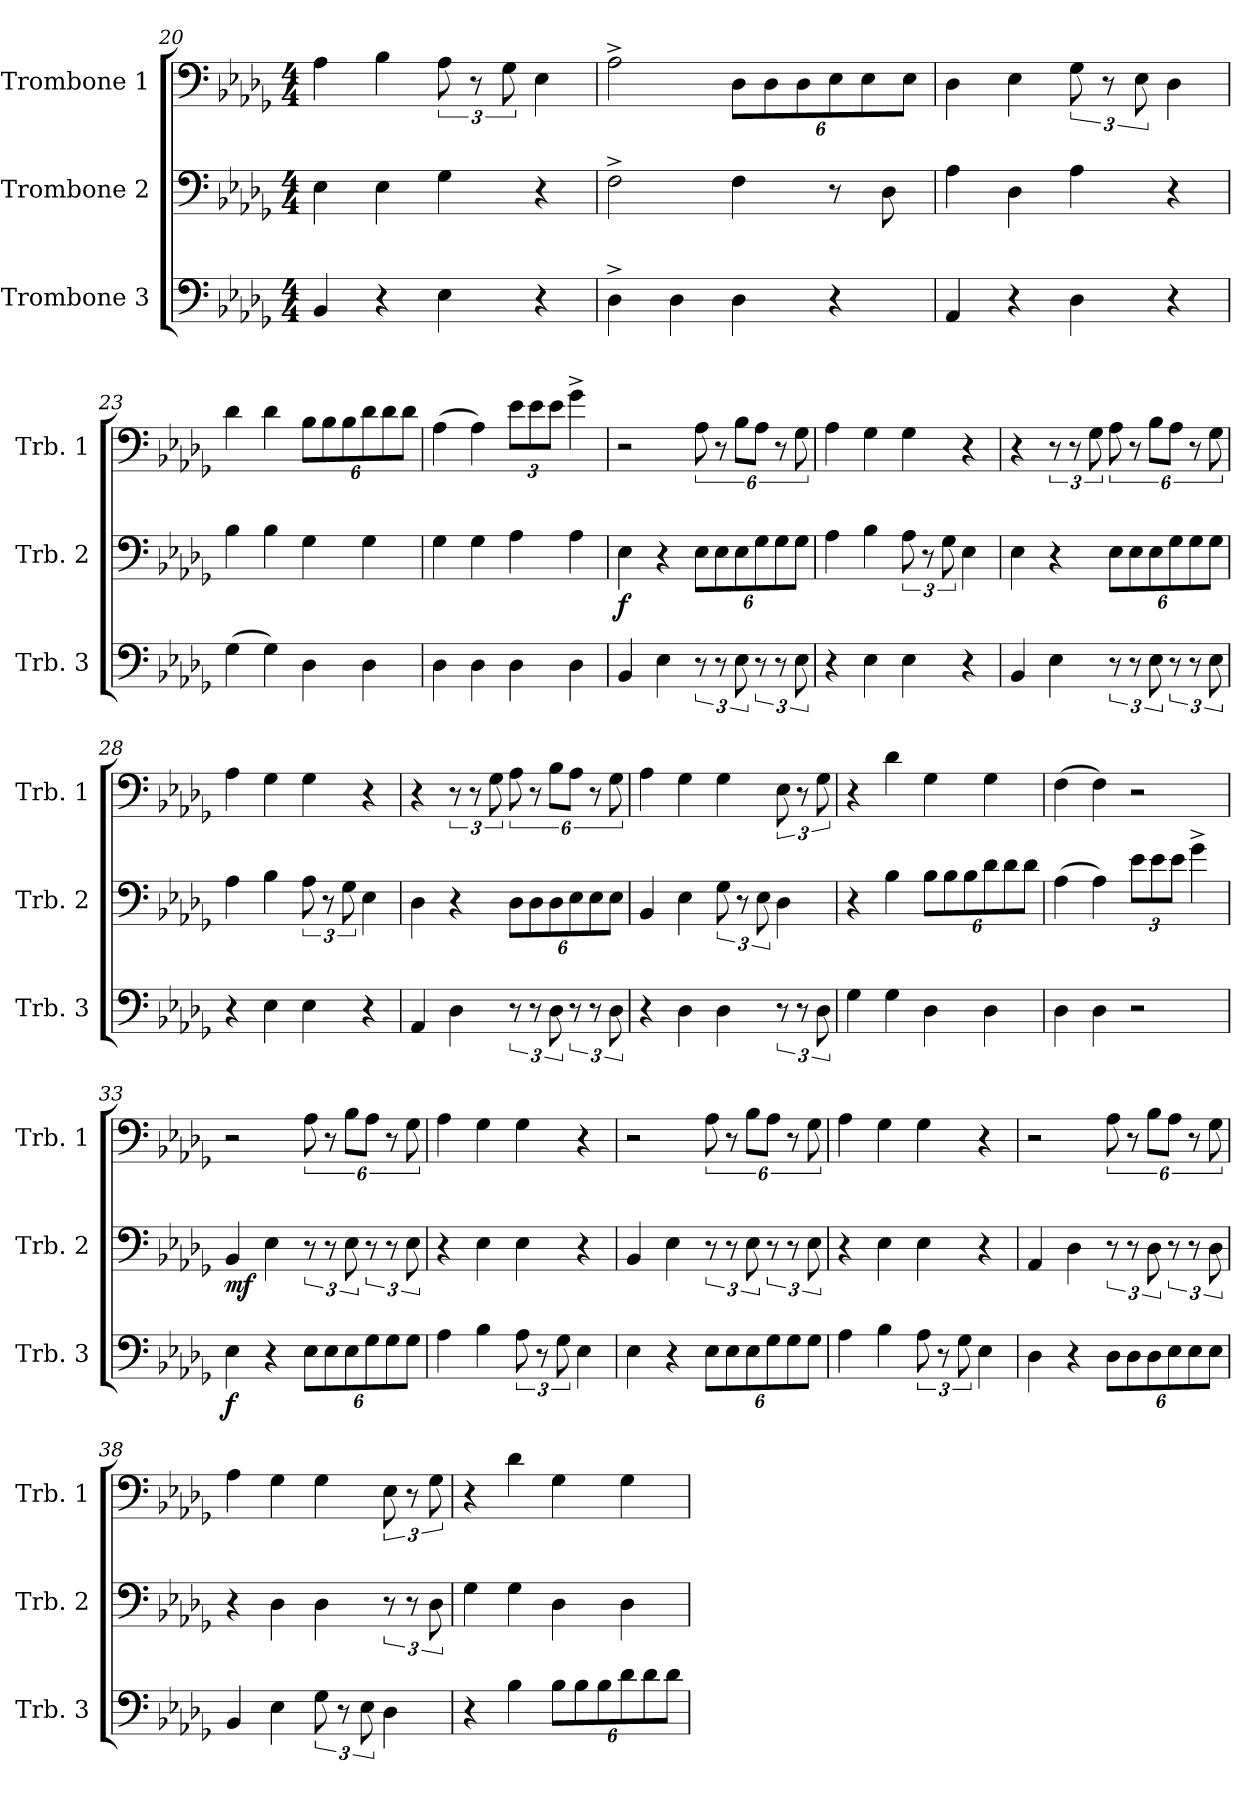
**kern	**dynam	**kern	**dynam	**kern
*part3	*part3	*part2	*part2	*part1
*staff3	*staff3	*staff2	*staff2	*staff1
*I"Trombone 3	*	*I"Trombone 2	*	*I"Trombone 1
*I'Trb. 3	*	*I'Trb. 2	*	*I'Trb. 1
*clefF4	*	*clefF4	*	*clefF4
*k[b-e-a-d-g-]	*	*k[b-e-a-d-g-]	*	*k[b-e-a-d-g-]
*M4/4	*	*M4/4	*	*M4/4
=20	=20	=20	=20	=20
4BB-/	.	4E-\	.	4A-\
4r	.	4E-\	.	4B-\
4E-\	.	4G-\	.	12A-\
.	.	.	.	12r
.	.	.	.	12G-\
4r	.	4r	.	4E-\
=21	=21	=21	=21	=21
4D-^\	.	2F^\	.	2A-^\
4D-\	.	.	.	.
*	*	*	*	*Xbrackettup
4D-\	.	4F\	.	12D-\L
.	.	.	.	12D-\
.	.	.	.	12D-\
4r	.	8r	.	12E-\
.	.	.	.	12E-\
.	.	8D-\	.	.
.	.	.	.	12E-\J
=22	=22	=22	=22	=22
4AA-/	.	4A-\	.	4D-\
4r	.	4D-\	.	4E-\
*	*	*	*	*brackettup
4D-\	.	4A-\	.	12G-\
.	.	.	.	12r
.	.	.	.	12E-\
4r	.	4r	.	4D-\
!!LO:LB:g=z
=23	=23	=23	=23	=23
(4G-\	.	4B-\	.	4d-\
4G-\)	.	4B-\	.	4d-\
*	*	*	*	*Xbrackettup
4D-\	.	4G-\	.	12B-\L
.	.	.	.	12B-\
.	.	.	.	12B-\
4D-\	.	4G-\	.	12d-\
.	.	.	.	12d-\
.	.	.	.	12d-\J
=24	=24	=24	=24	=24
4D-\	.	4G-\	.	(4A-\
4D-\	.	4G-\	.	4A-\)
4D-\	.	4A-\	.	12e-\L
.	.	.	.	12e-\
.	.	.	.	12e-\J
4D-\	.	4A-\	.	4g-^\
=25	=25	=25	=25	=25
!	!	!	!LO:DY:b	!
4BB-/	.	4E-\	f	2r
4E-\	.	4r	.	.
*	*	*Xbrackettup	*	*brackettup
12r	.	12E-\L	.	12A-\
12r	.	12E-\	.	12r
12E-\	.	12E-\	.	12B-\L
12r	.	12G-\	.	12A-\J
12r	.	12G-\	.	12r
12E-\	.	12G-\J	.	12G-\
=26	=26	=26	=26	=26
4r	.	4A-\	.	4A-\
4E-\	.	4B-\	.	4G-\
*	*	*brackettup	*	*
4E-\	.	12A-\	.	4G-\
.	.	12r	.	.
.	.	12G-\	.	.
4r	.	4E-\	.	4r
!!LO:LB:g=z
=27	=27	=27	=27	=27
4BB-/	.	4E-\	.	4r
4E-\	.	4r	.	12r
.	.	.	.	12r
.	.	.	.	12G-\
*	*	*Xbrackettup	*	*
12r	.	12E-\L	.	12A-\
12r	.	12E-\	.	12r
12E-\	.	12E-\	.	12B-\L
12r	.	12G-\	.	12A-\J
12r	.	12G-\	.	12r
12E-\	.	12G-\J	.	12G-\
=28	=28	=28	=28	=28
4r	.	4A-\	.	4A-\
4E-\	.	4B-\	.	4G-\
*	*	*brackettup	*	*
4E-\	.	12A-\	.	4G-\
.	.	12r	.	.
.	.	12G-\	.	.
4r	.	4E-\	.	4r
=29	=29	=29	=29	=29
4AA-/	.	4D-\	.	4r
4D-\	.	4r	.	12r
.	.	.	.	12r
.	.	.	.	12G-\
*	*	*Xbrackettup	*	*
12r	.	12D-\L	.	12A-\
12r	.	12D-\	.	12r
12D-\	.	12D-\	.	12B-\L
12r	.	12E-\	.	12A-\J
12r	.	12E-\	.	12r
12D-\	.	12E-\J	.	12G-\
=30	=30	=30	=30	=30
4r	.	4BB-/	.	4A-\
4D-\	.	4E-\	.	4G-\
*	*	*brackettup	*	*
4D-\	.	12G-\	.	4G-\
.	.	12r	.	.
.	.	12E-\	.	.
12r	.	4D-\	.	12E-\
12r	.	.	.	12r
12D-\	.	.	.	12G-\
!!LO:LB:g=z
=31	=31	=31	=31	=31
4G-\	.	4r	.	4r
4G-\	.	4B-\	.	4d-\
*	*	*Xbrackettup	*	*
4D-\	.	12B-\L	.	4G-\
.	.	12B-\	.	.
.	.	12B-\	.	.
4D-\	.	12d-\	.	4G-\
.	.	12d-\	.	.
.	.	12d-\J	.	.
=32	=32	=32	=32	=32
4D-\	.	(4A-\	.	(4F\
4D-\	.	4A-\)	.	4F\)
2r	.	12e-\L	.	2r
.	.	12e-\	.	.
.	.	12e-\J	.	.
.	.	4g-^\	.	.
=33	=33	=33	=33	=33
!	!LO:DY:b	!	!LO:DY:b	!
4E-\	f	4BB-/	mf	2r
4r	.	4E-\	.	.
*Xbrackettup	*	*brackettup	*	*
12E-\L	.	12r	.	12A-\
12E-\	.	12r	.	12r
12E-\	.	12E-\	.	12B-\L
12G-\	.	12r	.	12A-\J
12G-\	.	12r	.	12r
12G-\J	.	12E-\	.	12G-\
=34	=34	=34	=34	=34
4A-\	.	4r	.	4A-\
4B-\	.	4E-\	.	4G-\
*brackettup	*	*	*	*
12A-\	.	4E-\	.	4G-\
12r	.	.	.	.
12G-\	.	.	.	.
4E-\	.	4r	.	4r
=35	=35	=35	=35	=35
4E-\	.	4BB-/	.	2r
4r	.	4E-\	.	.
*Xbrackettup	*	*	*	*
12E-\L	.	12r	.	12A-\
12E-\	.	12r	.	12r
12E-\	.	12E-\	.	12B-\L
12G-\	.	12r	.	12A-\J
12G-\	.	12r	.	12r
12G-\J	.	12E-\	.	12G-\
!!LO:PB:g=z
=36	=36	=36	=36	=36
4A-\	.	4r	.	4A-\
4B-\	.	4E-\	.	4G-\
*brackettup	*	*	*	*
12A-\	.	4E-\	.	4G-\
12r	.	.	.	.
12G-\	.	.	.	.
4E-\	.	4r	.	4r
=37	=37	=37	=37	=37
4D-\	.	4AA-/	.	2r
4r	.	4D-\	.	.
*Xbrackettup	*	*	*	*
12D-\L	.	12r	.	12A-\
12D-\	.	12r	.	12r
12D-\	.	12D-\	.	12B-\L
12E-\	.	12r	.	12A-\J
12E-\	.	12r	.	12r
12E-\J	.	12D-\	.	12G-\
=38	=38	=38	=38	=38
4BB-/	.	4r	.	4A-\
4E-\	.	4D-\	.	4G-\
*brackettup	*	*	*	*
12G-\	.	4D-\	.	4G-\
12r	.	.	.	.
12E-\	.	.	.	.
4D-\	.	12r	.	12E-\
.	.	12r	.	12r
.	.	12D-\	.	12G-\
=39	=39	=39	=39	=39
4r	.	4G-\	.	4r
4B-\	.	4G-\	.	4d-\
*Xbrackettup	*	*	*	*
12B-\L	.	4D-\	.	4G-\
12B-\	.	.	.	.
12B-\	.	.	.	.
12d-\	.	4D-\	.	4G-\
12d-\	.	.	.	.
12d-\J	.	.	.	.
=	=	=	=	=
*-	*-	*-	*-	*-
